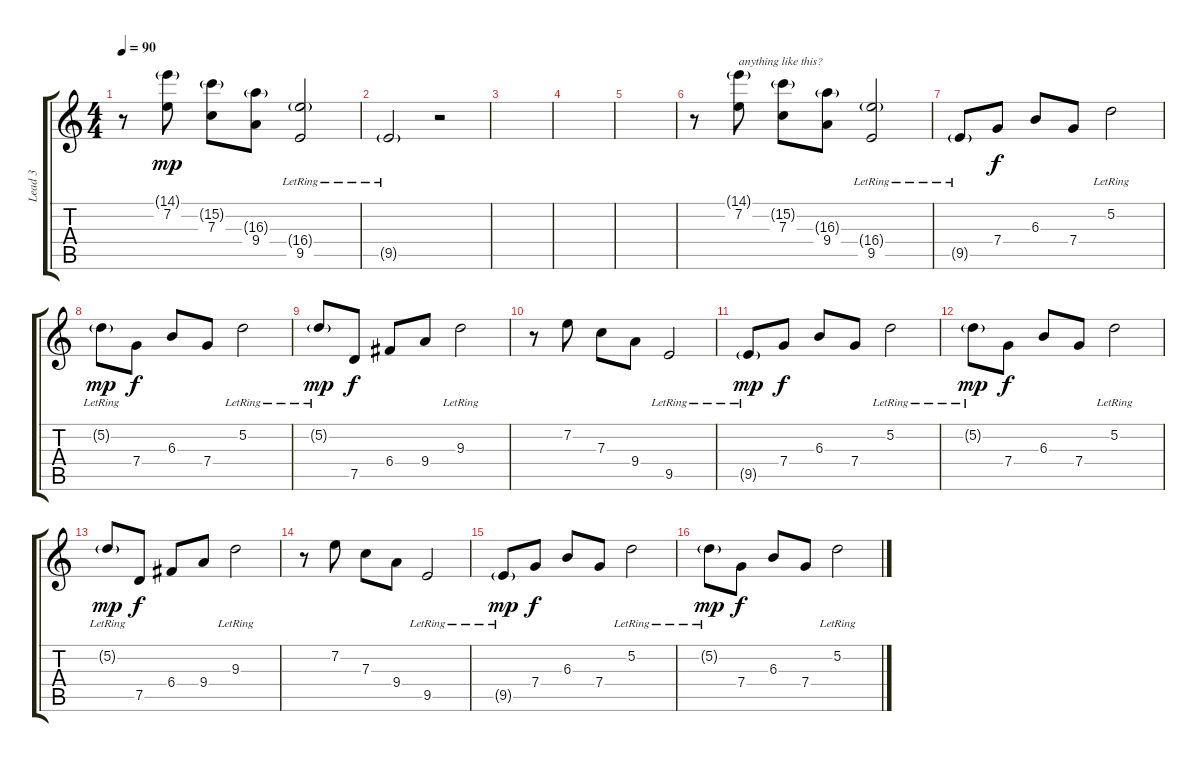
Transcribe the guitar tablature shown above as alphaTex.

\track ("Lead 3" "Lead 3") {instrument distortionguitar}
\staff {score tabs}
\tuning (D4 A3 F3 C3 G2 D2) {hide}
\ts (4 4)
\tempo 90
\clef g2
\ks c
r.8{dy mp} (14.1{g} 7.2).8 (15.2{g} 7.3).8 (16.3{g} 9.4).8 (16.4{g} 9.5{lr}).2 |
9.5{g lr}.2{volume 11} r.2 |
|
|
|
r.8 (14.1{g} 7.2).8{txt "anything like this?"} (15.2{g} 7.3).8 (16.3{g} 9.4).8 (16.4{g} 9.5{lr}).2 |
9.5{g lr}.8 7.4.8{dy f} 6.3.8 7.4.8 5.2{lr}.2 |
5.2{g lr}.8{dy mp} 7.4.8{dy f} 6.3.8 7.4.8 5.2{lr}.2 |
5.2{g lr}.8{dy mp} 7.5.8{dy f} 6.4.8 9.4.8 9.3{lr}.2 |
r.8 7.2.8 7.3.8 9.4.8 9.5{lr}.2 |
9.5{g lr}.8{dy mp} 7.4.8{dy f} 6.3.8 7.4.8 5.2{lr}.2 |
5.2{g lr}.8{dy mp} 7.4.8{dy f} 6.3.8 7.4.8 5.2{lr}.2 |
5.2{g lr}.8{dy mp} 7.5.8{dy f} 6.4.8 9.4.8 9.3{lr}.2 |
r.8 7.2.8 7.3.8 9.4.8 9.5{lr}.2 |
9.5{g lr}.8{dy mp} 7.4.8{dy f} 6.3.8 7.4.8 5.2{lr}.2 |
5.2{g lr}.8{dy mp} 7.4.8{dy f} 6.3.8 7.4.8 5.2{lr}.2
